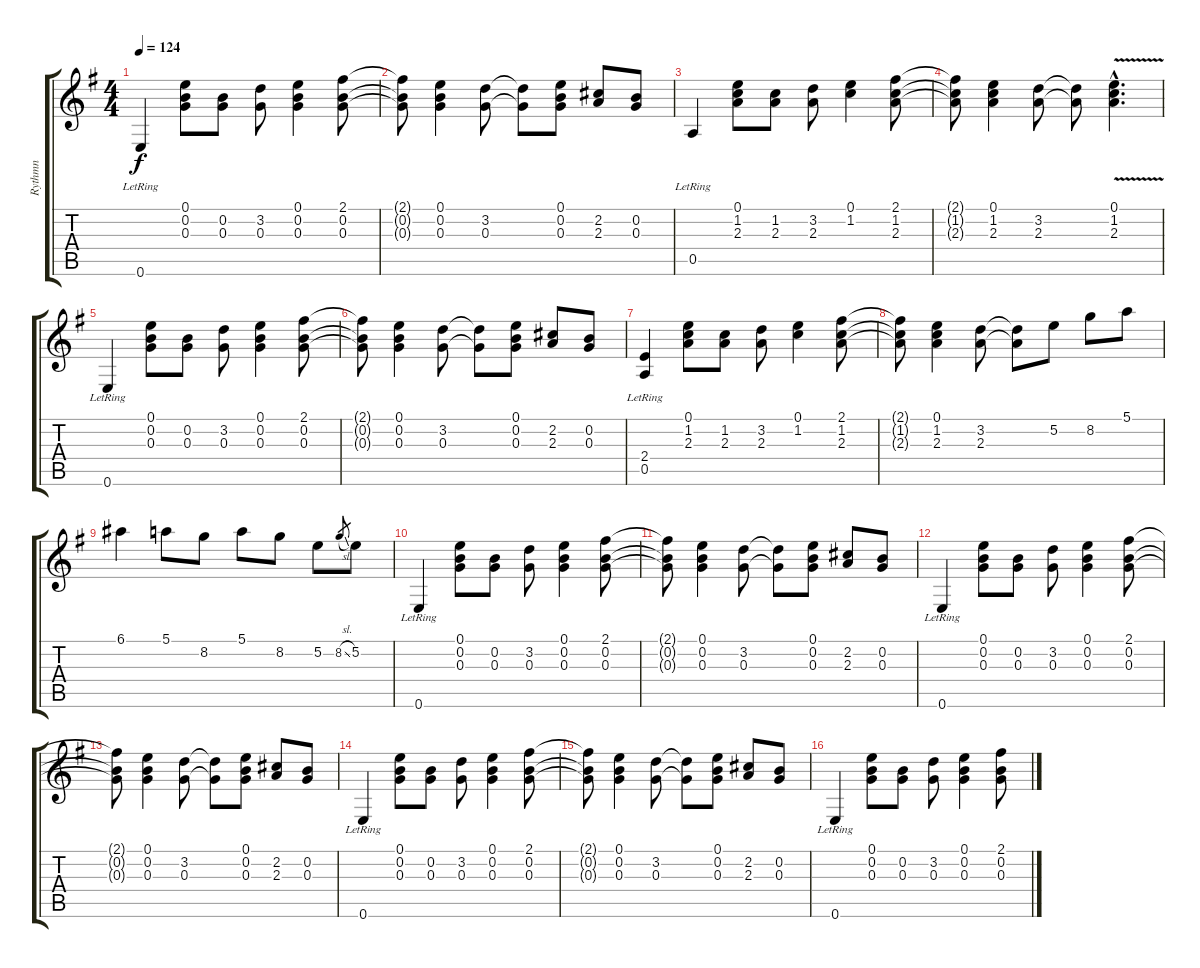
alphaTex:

\track ("Rythmn" "Rythmn") {instrument electricguitarclean}
\staff {score tabs}
\tuning (E4 B3 G3 D3 A2 E2) {hide}
\ts (4 4)
\tempo 124
\clef g2
\ks g
0.6{lr}.4{dy f} (0.1 0.2 0.3).8 (0.2 0.3).8 (3.2 0.3).8 (0.1 0.2 0.3).4 (2.1 0.2 0.3).8 |
(2.1{t} 0.2{t} 0.3{t}).8 (0.1 0.2 0.3).4 (3.2 0.3).8 (3.2{t} 0.3{t}).8 (0.1 0.2 0.3).8 (2.2 2.3).8 (0.2 0.3).8 |
0.5{lr}.4 (0.1 1.2 2.3).8 (1.2 2.3).8 (3.2 2.3).8 (0.1 1.2).4 (2.1 1.2 2.3).8 |
(2.1{t} 1.2{t} 2.3{t}).8 (0.1 1.2 2.3).4 (3.2 2.3).8 (3.2{t} 2.3{t}).8 (0.1{v hac} 1.2{hac} 2.3{hac}).4{d} |
0.6{lr}.4 (0.1 0.2 0.3).8 (0.2 0.3).8 (3.2 0.3).8 (0.1 0.2 0.3).4 (2.1 0.2 0.3).8 |
(2.1{t} 0.2{t} 0.3{t}).8 (0.1 0.2 0.3).4 (3.2 0.3).8 (3.2{t} 0.3{t}).8 (0.1 0.2 0.3).8 (2.2 2.3).8 (0.2 0.3).8 |
(2.4{lr} 0.5{lr}).4 (0.1 1.2 2.3).8 (1.2 2.3).8 (3.2 2.3).8 (0.1 1.2).4 (2.1 1.2 2.3).8 |
(2.1{t} 1.2{t} 2.3{t}).8 (0.1 1.2 2.3).4 (3.2 2.3).8 (3.2{t} 2.3{t}).8 5.2.8 8.2.8 5.1.8 |
6.1.4 5.1.8 8.2.8 5.1.8 8.2.8 5.2.8 8.2{sl}.8{gr} 5.2.8 |
0.6{lr}.4 (0.1 0.2 0.3).8 (0.2 0.3).8 (3.2 0.3).8 (0.1 0.2 0.3).4 (2.1 0.2 0.3).8 |
(2.1{t} 0.2{t} 0.3{t}).8 (0.1 0.2 0.3).4 (3.2 0.3).8 (3.2{t} 0.3{t}).8 (0.1 0.2 0.3).8 (2.2 2.3).8 (0.2 0.3).8 |
0.6{lr}.4 (0.1 0.2 0.3).8 (0.2 0.3).8 (3.2 0.3).8 (0.1 0.2 0.3).4 (2.1 0.2 0.3).8 |
(2.1{t} 0.2{t} 0.3{t}).8 (0.1 0.2 0.3).4 (3.2 0.3).8 (3.2{t} 0.3{t}).8 (0.1 0.2 0.3).8 (2.2 2.3).8 (0.2 0.3).8 |
0.6{lr}.4 (0.1 0.2 0.3).8 (0.2 0.3).8 (3.2 0.3).8 (0.1 0.2 0.3).4 (2.1 0.2 0.3).8 |
(2.1{t} 0.2{t} 0.3{t}).8 (0.1 0.2 0.3).4 (3.2 0.3).8 (3.2{t} 0.3{t}).8 (0.1 0.2 0.3).8 (2.2 2.3).8 (0.2 0.3).8 |
0.6{lr}.4 (0.1 0.2 0.3).8 (0.2 0.3).8 (3.2 0.3).8 (0.1 0.2 0.3).4 (2.1 0.2 0.3).8
